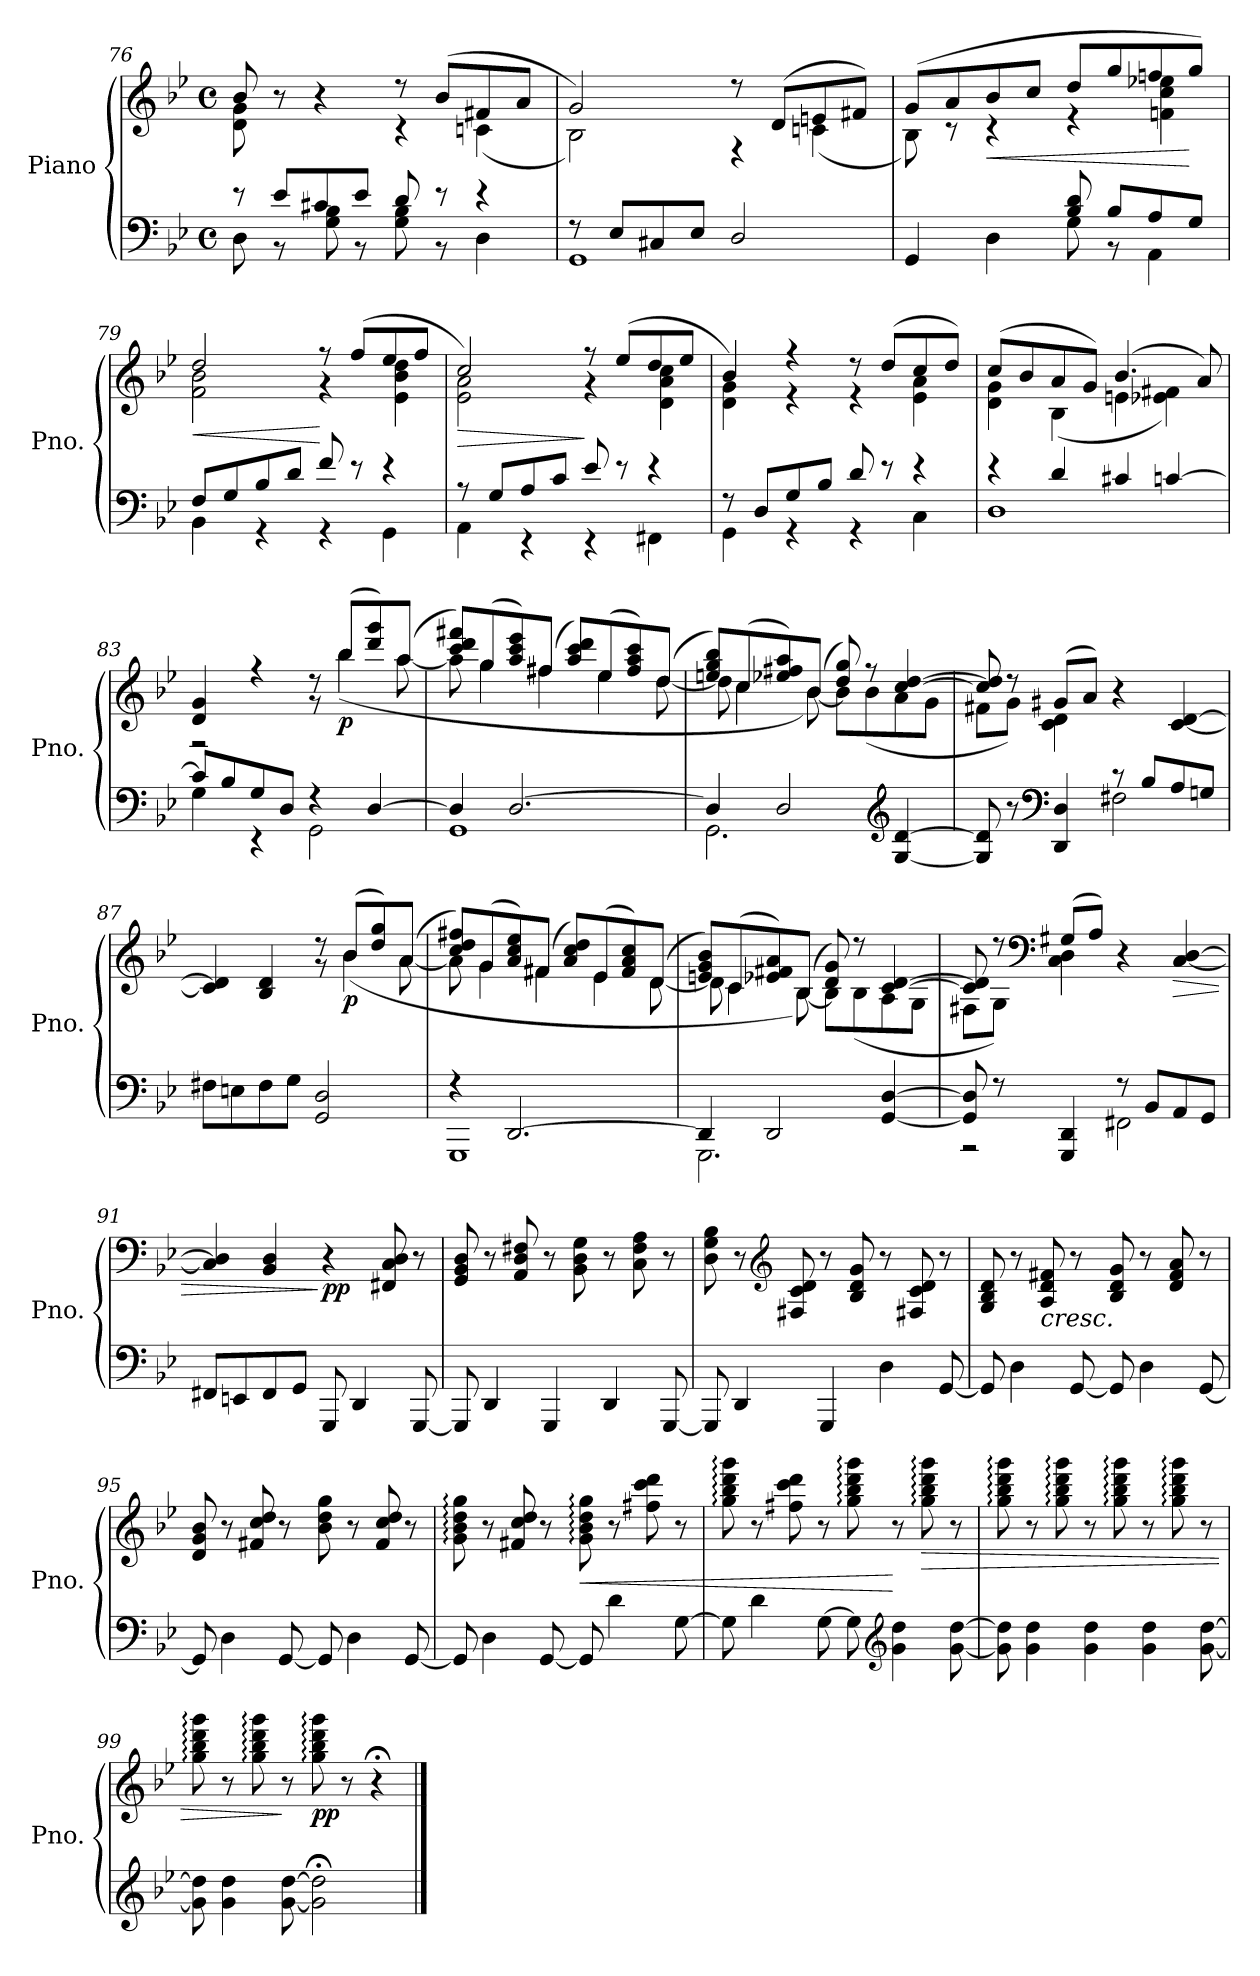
**kern	**kern	**dynam
*part1	*part1	*part1
*staff2	*staff1	*staff1/2
*I"Piano	*	*
*I'Pno.	*	*
!!LO:LB:g=z
*clefF4	*clefG2	*
*k[b-e-]	*k[b-e-]	*
*M4/4	*M4/4	*
*met(c)	*met(c)	*
=76	=76	=76
*^	*^	*
8r	8D\	8b-/	8d\ 8g\	.
8e-/L	8r	8r	4.ryy	.
8c#X/	8G\ 8B-\	4r	.	.
8e-/J	8r	.	.	.
8d/	8G\ 8B-\	8r	4r	.
8r	8r	(>8b-/L	.	.
4r	4D<\	8f#X/	(<4cn\	.
.	.	8a/J	.	.
=77	=77	=77	=77	=77
8r	1GG	2g/)	2B-\)	.
8E-/L	.	.	.	.
8C#X/	.	.	.	.
8E-/J	.	.	.	.
2D/	.	8r	4r	.
.	.	(>8d/L	.	.
.	.	8en/	(<4cn\	.
.	.	8f#X/J)	.	.
=78	=78	=78	=78	=78
4GG/	2ryy	(>8g/L	8B-<\)	.
.	.	8a/	8r	.
!	!	!	!	!LO:HP:b
4D\	.	8b-/	4r	<
.	.	8cc/J	.	.
8B-/ 8d/	8G\	8dd/L	4r	.
8B-/L	8r	8gg/	.	.
8A/	4AA\	8ffn/	4fn\ 4cc\ 4ee-X\	.
8G/J	.	8gg/J)	.	[
=79	=79	=79	=79	=79
!	!	!	!	!LO:HP:b
8F/L	4BB-\	2dd/	2f\ 2b-\	<
8G/	.	.	.	.
8B-/	4r	.	.	.
8d/J	.	.	.	.
8f/	4r	8r	4r	[
8r	.	(>8ff/L	.	.
4r	4GG\	8ee-/	4e-\ 4b-\ 4dd\	.
.	.	8ff/J	.	.
!!LO:PB:g=z	!!
=80	=80	=80	=80	=80
!	!	!	!	!LO:HP:b
8r	4AA\	2cc/)	2e-\ 2a\	>
8G/L	.	.	.	.
8A/	4r	.	.	.
8c/J	.	.	.	.
8e-/	4r	8r	4r	]
8r	.	(>8ee-/L	.	.
4r	4FF#X\	8dd/	4d\ 4a\ 4cc\	.
.	.	8ee-/J	.	.
=81	=81	=81	=81	=81
8r	4GG\	4b-/)	4d\ 4g\	.
8D/L	.	.	.	.
8G/	4r	4r	4r	.
8B-/J	.	.	.	.
8d/	4r	8r	4r	.
8r	.	(>8dd/L	.	.
4r	4C<\	8cc/	4e-\ 4a\	.
.	.	8dd/J)	.	.
=82	=82	=82	=82	=82
4r	1D<	(>8cc/L	4d\ 4g\	.
.	.	8b-/	.	.
4d/	.	8a/	(<4B-\	.
.	.	8g/J)	.	.
4c#X/	.	(>4.b-/	4en\	.
[4cn/	.	.	4e-X\ 4f#X\)	.
.	.	8a/)	.	.
=83	=83	=83	=83	=83
8c/L]	4G<\	4d/ 4g/	2r	.
8B-/	.	.	.	.
8G/	4r	4r	.	.
8D/J	.	.	.	.
4r	2GG\	8r	8r	.
!	!	!	!	!LO:DY:b
.	.	(>8bb-/L	(<4bb-\	p
[4D/	.	8ddd/ 8ggg/)	.	.
.	.	(>8aa/J	[8aa\	.
!!LO:LB:g=z	!!
=84	=84	=84	=84	=84
4D/]	1GG	8ccc/ 8ddd/ 8fff#X/L)	8aa\]	.
.	.	(>8gg/	4gg\	.
[2.D/	.	8aa/ 8ccc/ 8eee-/)	.	.
.	.	(>8ff#X/J	4ff#\	.
.	.	8aa/ 8ccc/ 8ddd/L)	.	.
.	.	(>8ee-/	4ee-\	.
.	.	8ff#/ 8aa/ 8ccc/)	.	.
.	.	(>8dd/J	[8dd\	.
=85	=85	=85	=85	=85
4D/]	2.GG\	8een/ 8gg/ 8bb-/L)	8dd\]	.
.	.	(>8cc/	4cc\	.
2D/	.	8ee-X/ 8ff#X/ 8aa/)	.	.
.	.	(>8b-/J	[8b-\)	.
.	.	8dd/ 8gg/)	8b-\L]	.
.	.	8r	(<8b-\	.
*clefG2	*	*	*	*
[4G/<< [4d/<<	4ryy	[4cc/ [4dd/	8a\	.
.	.	.	8g\J	.
=86	=86	=86	=86	=86
8G/] 8d/]	4ryy	8cc/] 8dd/]	8f#X\L	.
8r	.	8r	8g<\J)	.
*clefF4	*	*	*	*
4DD/ 4D/	4ryy	(>8g#X/L	4c\<< 4d\<<	.
.	.	8a/J)	.	.
8r	2F#X<\	4r	2ryy	.
8B-/L	.	.	.	.
8A/	.	[4c/ [4d/	.	.
8Gn/J	.	.	.	.
*v	*v	*	*	*
=87	=87	=87	=87
8F#X\L	4c/] 4d/]	2ryy	.
8En\	.	.	.
8F#<\	4B-/ 4d/	.	.
8G\J	.	.	.
2GG/< 2D/<	8r	8r	.
!	!	!	!LO:DY:b
.	(>8b-/L	(<4b-\	p
.	8dd/ 8gg/)	.	.
.	(>8a/J	[8a\	.
!!LO:LB:g=z	!!
=88	=88	=88	=88
*^	*	*	*
4r	1GGG	8cc/ 8dd/ 8ff#X/L)	8a\]	.
.	.	(>8g/	4g\	.
[2.DD/	.	8a/ 8cc/ 8ee-/)	.	.
.	.	(>8f#X/J	4f#\	.
.	.	8a/ 8cc/ 8dd/L)	.	.
.	.	(>8e-/	4e-\	.
.	.	8f#/ 8a/ 8cc/)	.	.
.	.	(>8d/J	[8d\	.
=89	=89	=89	=89	=89
4DD/]	2.GGG\	8en/ 8g/ 8b-/L)	8d\]	.
.	.	(>8c/	4c\	.
2DD/	.	8e-X/ 8f#X/ 8a/)	.	.
.	.	(>8B-/J	[8B-\)	.
.	.	8d/ 8g/)	8B-\L]	.
.	.	8r	(<8B-\	.
[4GG/<< [4D/<<	4ryy	[4c/ [4d/	8A\	.
.	.	.	8G\J	.
=90	=90	=90	=90	=90
8GG/] 8D/]	2r	8c/] 8d/]	8F#X\L	.
8r	.	8r	8G<\J)	.
*	*	*clefF4	*	*
4GGG/ 4DD/	.	(>8G#X/L	4C\<< 4D\<<	.
.	.	8A/J)	.	.
8r	2FF#X<\	4r	2ryy	.
8BB-/L	.	.	.	.
!	!	!	!	!LO:HP:b
8AA/	.	[4C/ [4D/	.	>
8GG/J	.	.	.	.
*v	*v	*	*	*
*	*v	*v	*
=91	=91	=91
8FF#X/L	4C/] 4D/]	.
8EEn/	.	.
8FF#</	4BB-/ 4D/	.
8GG</J	.	.
!	!	!LO:DY:n=1:b
8GGG</	4r	] pp
4DD</	.	.
.	8FF#X/ 8C/ 8D/	.
[8GGG/	8r	.
!!LO:LB:g=z
=92	=92	=92
8GGG/]	8GG/ 8BB-/ 8D/	.
4DD/	8r	.
.	8AA/ 8D/ 8F#X/	.
4GGG/	8r	.
.	8BB-\ 8D\ 8G\	.
4DD/	8r	.
.	8C\ 8F#\ 8A\	.
[8GGG/	8r	.
=93	=93	=93
8GGG/]	8D\ 8G\ 8B-\	.
4DD/	8r	.
*	*clefG2	*
.	8F#X/ 8c/ 8d/	.
4GGG/	8r	.
.	8B-/ 8d/ 8g/	.
4D<\	8r	.
.	8F#X/ 8c/ 8d/	.
[8GG</	8r	.
=94	=94	=94
8GG/]	8G/ 8B-/ 8d/	.
4D\	8r	.
!	!LO:TX:b:i:t=cresc.	!
.	8A/ 8d/ 8f#X/	.
[8GG/	8r	.
8GG/]	8B-/ 8d/ 8g/	.
4D\	8r	.
.	8d/ 8f#/ 8a/	.
[8GG/	8r	.
=95	=95	=95
8GG/]	8d/ 8g/ 8b-/	.
4D\	8r	.
.	8f#X/ 8cc/ 8dd/	.
[8GG/	8r	.
8GG/]	8b-\ 8dd\ 8gg\	.
4D\	8r	.
.	8f#/ 8cc/ 8dd/	.
[8GG/	8r	.
!!LO:LB:g=z
=96	=96	=96
8GG/]	8g\: 8b-\: 8dd\: 8gg\:	.
4D\	8r	.
.	8f#X/ 8cc/ 8dd/	.
[8GG/	8r	.
!	!	!LO:HP:b
8GG/]	8g\: 8b-\: 8dd\: 8gg\:	<
4d<\	8r	.
.	8ff#X\ 8ccc\ 8ddd\	.
[8G<\	8r	.
=97	=97	=97
8G\]	8gg\: 8bb-\: 8ddd\: 8ggg\:	.
4d\	8r	.
.	8ff#X\ 8ccc\ 8ddd\	.
[8G\	8r	.
8G\]	8gg\: 8bb-\: 8ddd\: 8ggg\:	.
*clefG2	*	*
4g\<< 4dd\<<	8r	[
!	!	!LO:HP:b
.	8gg\: 8bb-\: 8ddd\: 8ggg\:	>
[8g\ [8dd\	8r	.
=98	=98	=98
8g\] 8dd\]	8gg\: 8bb-\: 8ddd\: 8ggg\:	.
4g\ 4dd\	8r	.
.	8gg\: 8bb-\: 8ddd\: 8ggg\:	.
4g\ 4dd\	8r	.
.	8gg\: 8bb-\: 8ddd\: 8ggg\:	.
4g\ 4dd\	8r	.
.	8gg\: 8bb-\: 8ddd\: 8ggg\:	.
[8g\ [8dd\	8r	.
=99	=99	=99
8g\] 8dd\]	8gg\: 8bb-\: 8ddd\: 8ggg\:	.
4g\ 4dd\	8r	.
.	8gg\: 8bb-\: 8ddd\: 8ggg\:	.
[8g\ [8dd\	8r	]
!	!	!LO:DY:b
2g\];< 2dd\];<	8gg\: 8bb-\: 8ddd\: 8ggg\:	pp
.	8r	.
.	4r;<	.
==	==	==
*-	*-	*-
